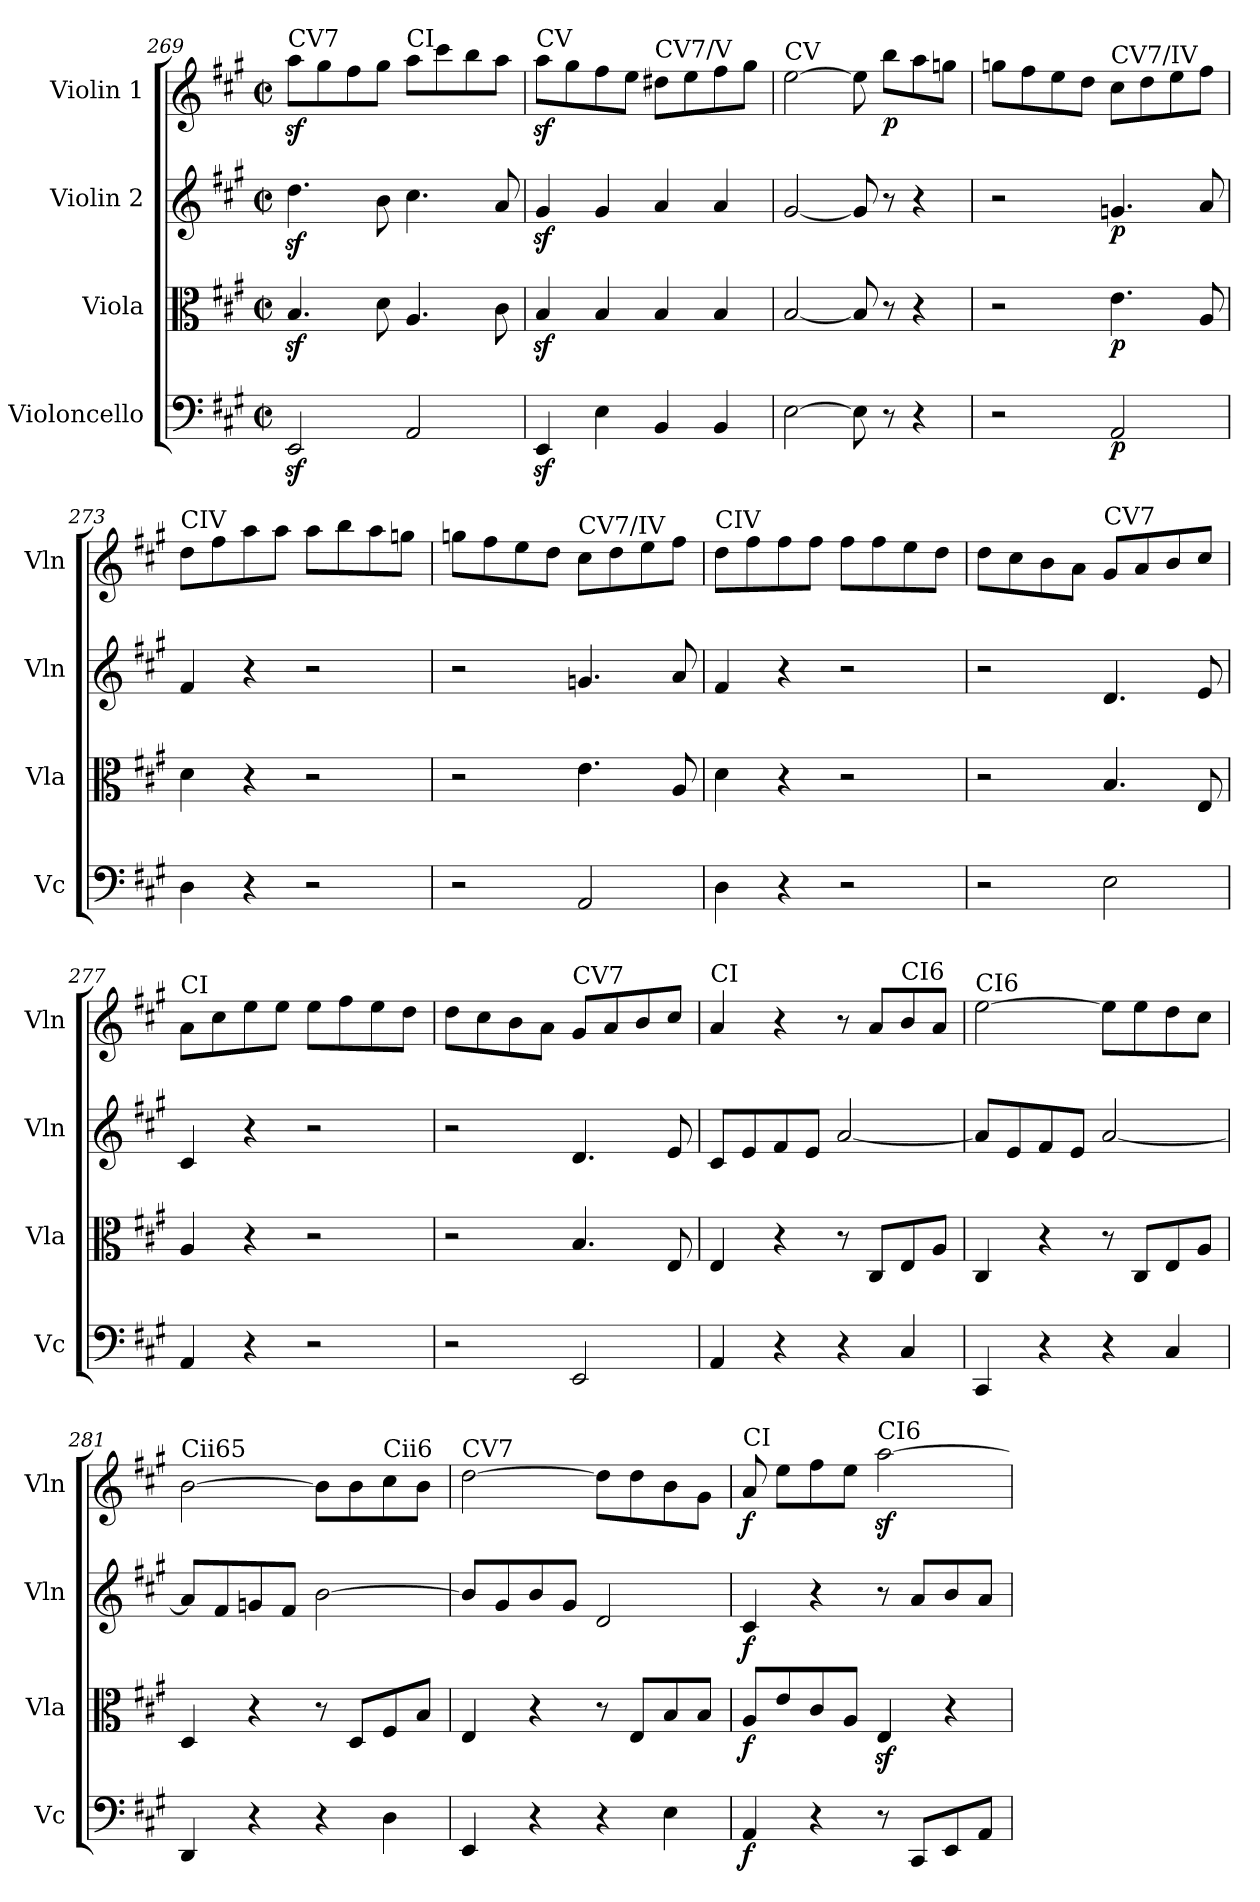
**kern	**dynam	**kern	**dynam	**kern	**dynam	**kern	**dynam
*part4	*part4	*part3	*part3	*part2	*part2	*part1	*part1
*staff4	*staff4	*staff3	*staff3	*staff2	*staff2	*staff1	*staff1
*I"Violoncello	*	*I"Viola	*	*I"Violin 2	*	*I"Violin 1	*
*I'Vc	*	*I'Vla	*	*I'Vln	*	*I'Vln	*
*clefF4	*	*clefC3	*	*clefG2	*	*clefG2	*
*k[f#c#g#]	*	*k[f#c#g#]	*	*k[f#c#g#]	*	*k[f#c#g#]	*
*A:	*	*A:	*	*A:	*	*A:	*
*M2/2	*	*M2/2	*	*M2/2	*	*M2/2	*
*met(c|)	*	*met(c|)	*	*met(c|)	*	*met(c|)	*
=269	=269	=269	=269	=269	=269	=269	=269
!	!	!	!	!	!	!LO:TX:a:t=CV7	!
2EEz</	.	4.Bz</	.	4.ddz<\	.	8aaz<\L	.
.	.	.	.	.	.	8gg#\	.
.	.	.	.	.	.	8ff#\	.
.	.	8d\	.	8b\	.	8gg#\J	.
!	!	!	!	!	!	!LO:TX:a:t=CI	!
2AA/	.	4.A/	.	4.cc#\	.	8aa\L	.
.	.	.	.	.	.	8ccc#\	.
.	.	.	.	.	.	8bb\	.
.	.	8c#\	.	8a/	.	8aa\J	.
=270	=270	=270	=270	=270	=270	=270	=270
!	!	!	!	!	!	!LO:TX:a:t=CV	!
4EEz</	.	4Bz</	.	4g#z</	.	8aaz<\L	.
.	.	.	.	.	.	8gg#\	.
4E\	.	4B/	.	4g#/	.	8ff#\	.
.	.	.	.	.	.	8ee\J	.
!	!	!	!	!	!	!LO:TX:a:t=CV7/V	!
4BB/	.	4B/	.	4a/	.	8dd#X\L	.
.	.	.	.	.	.	8ee\	.
4BB/	.	4B/	.	4a/	.	8ff#\	.
.	.	.	.	.	.	8gg#\J	.
=271	=271	=271	=271	=271	=271	=271	=271
!	!	!	!	!	!	!LO:TX:a:t=CV	!
[2E\	.	[2B/	.	[2g#/	.	[2ee\	.
8E\]	.	8B/]	.	8g#/]	.	8ee\]	.
!	!	!	!	!	!	!	!LO:DY:b
8r	.	8r	.	8r	.	8bb\L	p
4r	.	4r	.	4r	.	8aa\	.
.	.	.	.	.	.	8ggn\J	.
!!LO:PB:g=z
=272	=272	=272	=272	=272	=272	=272	=272
2r	.	2r	.	2r	.	8ggn\L	.
.	.	.	.	.	.	8ff#\	.
.	.	.	.	.	.	8ee\	.
.	.	.	.	.	.	8dd\J	.
!	!	!	!	!	!	!LO:TX:a:t=CV7/IV	!
!	!LO:DY:b	!	!LO:DY:b	!	!LO:DY:b	!	!
2AA/	p	4.e\	p	4.gn/	p	8cc#\L	.
.	.	.	.	.	.	8dd\	.
.	.	.	.	.	.	8ee\	.
.	.	8A/	.	8a/	.	8ff#\J	.
=273	=273	=273	=273	=273	=273	=273	=273
!	!	!	!	!	!	!LO:TX:a:t=CIV	!
4D\	.	4d\	.	4f#/	.	8dd\L	.
.	.	.	.	.	.	8ff#\	.
4r	.	4r	.	4r	.	8aa\	.
.	.	.	.	.	.	8aa\J	.
2r	.	2r	.	2r	.	8aa\L	.
.	.	.	.	.	.	8bb\	.
.	.	.	.	.	.	8aa\	.
.	.	.	.	.	.	8ggn\J	.
=274	=274	=274	=274	=274	=274	=274	=274
2r	.	2r	.	2r	.	8ggn\L	.
.	.	.	.	.	.	8ff#\	.
.	.	.	.	.	.	8ee\	.
.	.	.	.	.	.	8dd\J	.
!	!	!	!	!	!	!LO:TX:a:t=CV7/IV	!
2AA/	.	4.e\	.	4.gn/	.	8cc#\L	.
.	.	.	.	.	.	8dd\	.
.	.	.	.	.	.	8ee\	.
.	.	8A/	.	8a/	.	8ff#\J	.
=275	=275	=275	=275	=275	=275	=275	=275
!	!	!	!	!	!	!LO:TX:a:t=CIV	!
4D\	.	4d\	.	4f#/	.	8dd\L	.
.	.	.	.	.	.	8ff#\	.
4r	.	4r	.	4r	.	8ff#\	.
.	.	.	.	.	.	8ff#\J	.
2r	.	2r	.	2r	.	8ff#\L	.
.	.	.	.	.	.	8ff#\	.
.	.	.	.	.	.	8ee\	.
.	.	.	.	.	.	8dd\J	.
!!LO:LB:g=z
=276	=276	=276	=276	=276	=276	=276	=276
2r	.	2r	.	2r	.	8dd\L	.
.	.	.	.	.	.	8cc#\	.
.	.	.	.	.	.	8b\	.
.	.	.	.	.	.	8a\J	.
!	!	!	!	!	!	!LO:TX:a:t=CV7	!
2E\	.	4.B/	.	4.d/	.	8g#/L	.
.	.	.	.	.	.	8a/	.
.	.	.	.	.	.	8b/	.
.	.	8E/	.	8e/	.	8cc#/J	.
=277	=277	=277	=277	=277	=277	=277	=277
!	!	!	!	!	!	!LO:TX:a:t=CI	!
4AA/	.	4A/	.	4c#/	.	8a\L	.
.	.	.	.	.	.	8cc#\	.
4r	.	4r	.	4r	.	8ee\	.
.	.	.	.	.	.	8ee\J	.
2r	.	2r	.	2r	.	8ee\L	.
.	.	.	.	.	.	8ff#\	.
.	.	.	.	.	.	8ee\	.
.	.	.	.	.	.	8dd\J	.
=278	=278	=278	=278	=278	=278	=278	=278
2r	.	2r	.	2r	.	8dd\L	.
.	.	.	.	.	.	8cc#\	.
.	.	.	.	.	.	8b\	.
.	.	.	.	.	.	8a\J	.
!	!	!	!	!	!	!LO:TX:a:t=CV7	!
2EE/	.	4.B/	.	4.d/	.	8g#/L	.
.	.	.	.	.	.	8a/	.
.	.	.	.	.	.	8b/	.
.	.	8E/	.	8e/	.	8cc#/J	.
=279	=279	=279	=279	=279	=279	=279	=279
!	!	!	!	!	!	!LO:TX:a:t=CI	!
4AA/	.	4E/	.	8c#/L	.	4a/	.
.	.	.	.	8e/	.	.	.
4r	.	4r	.	8f#/	.	4r	.
.	.	.	.	8e/J	.	.	.
4r	.	8r	.	[2a/	.	8r	.
.	.	8C#/L	.	.	.	8a/L	.
!	!	!	!	!	!	!LO:TX:a:t=CI6	!
4C#/	.	8E/	.	.	.	8b/	.
.	.	8A/J	.	.	.	8a/J	.
!!LO:PB:g=z
=280	=280	=280	=280	=280	=280	=280	=280
!	!	!	!	!	!	!LO:TX:a:t=CI6	!
4CC#/	.	4C#/	.	8a/L]	.	[2ee\	.
.	.	.	.	8e/	.	.	.
4r	.	4r	.	8f#/	.	.	.
.	.	.	.	8e/J	.	.	.
4r	.	8r	.	[2a/	.	8ee\L]	.
.	.	8C#/L	.	.	.	8ee\	.
4C#/	.	8E/	.	.	.	8dd\	.
.	.	8A/J	.	.	.	8cc#\J	.
=281	=281	=281	=281	=281	=281	=281	=281
!	!	!	!	!	!	!LO:TX:a:t=Cii65	!
4DD/	.	4D/	.	8a/L]	.	[2b\	.
.	.	.	.	8f#/	.	.	.
4r	.	4r	.	8gn/	.	.	.
.	.	.	.	8f#/J	.	.	.
4r	.	8r	.	[2b\	.	8b\L]	.
.	.	8D/L	.	.	.	8b\	.
!	!	!	!	!	!	!LO:TX:a:t=Cii6	!
4D\	.	8F#/	.	.	.	8cc#\	.
.	.	8B/J	.	.	.	8b\J	.
=282	=282	=282	=282	=282	=282	=282	=282
!	!	!	!	!	!	!LO:TX:a:t=CV7	!
4EE/	.	4E/	.	8b/L]	.	[2dd\	.
.	.	.	.	8g#/	.	.	.
4r	.	4r	.	8b/	.	.	.
.	.	.	.	8g#/J	.	.	.
4r	.	8r	.	2d/	.	8dd\L]	.
.	.	8E/L	.	.	.	8dd\	.
4E\	.	8B/	.	.	.	8b\	.
.	.	8B/J	.	.	.	8g#\J	.
=283	=283	=283	=283	=283	=283	=283	=283
!	!	!	!	!	!	!LO:TX:a:t=CI	!
!	!LO:DY:b	!	!LO:DY:b	!	!LO:DY:b	!	!LO:DY:b
4AA/	f	8A/L	f	4c#/	f	8a/	f
.	.	8e/	.	.	.	8ee\L	.
4r	.	8c#/	.	4r	.	8ff#\	.
.	.	8A/J	.	.	.	8ee\J	.
!	!	!	!	!	!	!LO:TX:a:t=CI6	!
8r	.	4Ez</	.	8r	.	[2aaz<\	.
8CC#/L	.	.	.	8a/L	.	.	.
8EE/	.	4r	.	8b/	.	.	.
8AA/J	.	.	.	8a/J	.	.	.
=	=	=	=	=	=	=	=
*-	*-	*-	*-	*-	*-	*-	*-
